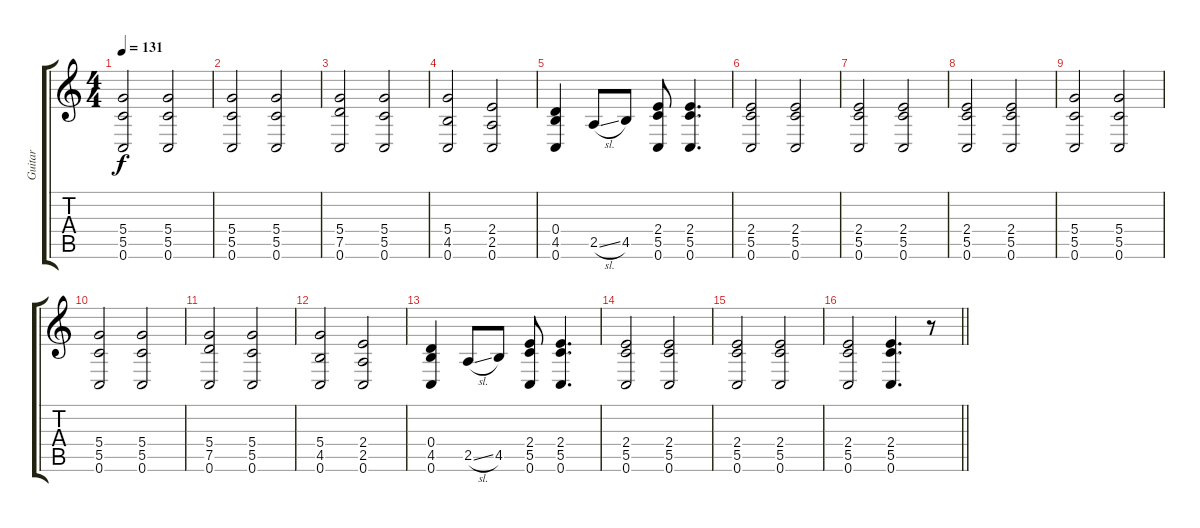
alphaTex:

\track ("Guitar" "Guitar") {instrument distortionguitar}
\staff {score tabs}
\tuning (G4 E4 A3 D3 G2 C2) {hide}
\ts (4 4)
\tempo 131
\clef g2
\ks c
(5.4 5.5 0.6).2{dy f} (5.4 5.5 0.6).2 |
(5.4 5.5 0.6).2 (5.4 5.5 0.6).2 |
(5.4 7.5 0.6).2 (5.4 5.5 0.6).2 |
(5.4 4.5 0.6).2 (2.4 2.5 0.6).2 |
(0.4 4.5 0.6).4 2.5{sl}.8 4.5.8 (2.4 5.5 0.6).8 (2.4 5.5 0.6).4{d} |
(2.4 5.5 0.6).2 (2.4 5.5 0.6).2 |
(2.4 5.5 0.6).2 (2.4 5.5 0.6).2 |
(2.4 5.5 0.6).2 (2.4 5.5 0.6).2 |
(5.4 5.5 0.6).2 (5.4 5.5 0.6).2 |
(5.4 5.5 0.6).2 (5.4 5.5 0.6).2 |
(5.4 7.5 0.6).2 (5.4 5.5 0.6).2 |
(5.4 4.5 0.6).2 (2.4 2.5 0.6).2 |
(0.4 4.5 0.6).4 2.5{sl}.8 4.5.8 (2.4 5.5 0.6).8 (2.4 5.5 0.6).4{d} |
(2.4 5.5 0.6).2 (2.4 5.5 0.6).2 |
(2.4 5.5 0.6).2 (2.4 5.5 0.6).2 |
\barLineRight lightlight
(2.4 5.5 0.6).2 (2.4 5.5 0.6).4{d} r.8
